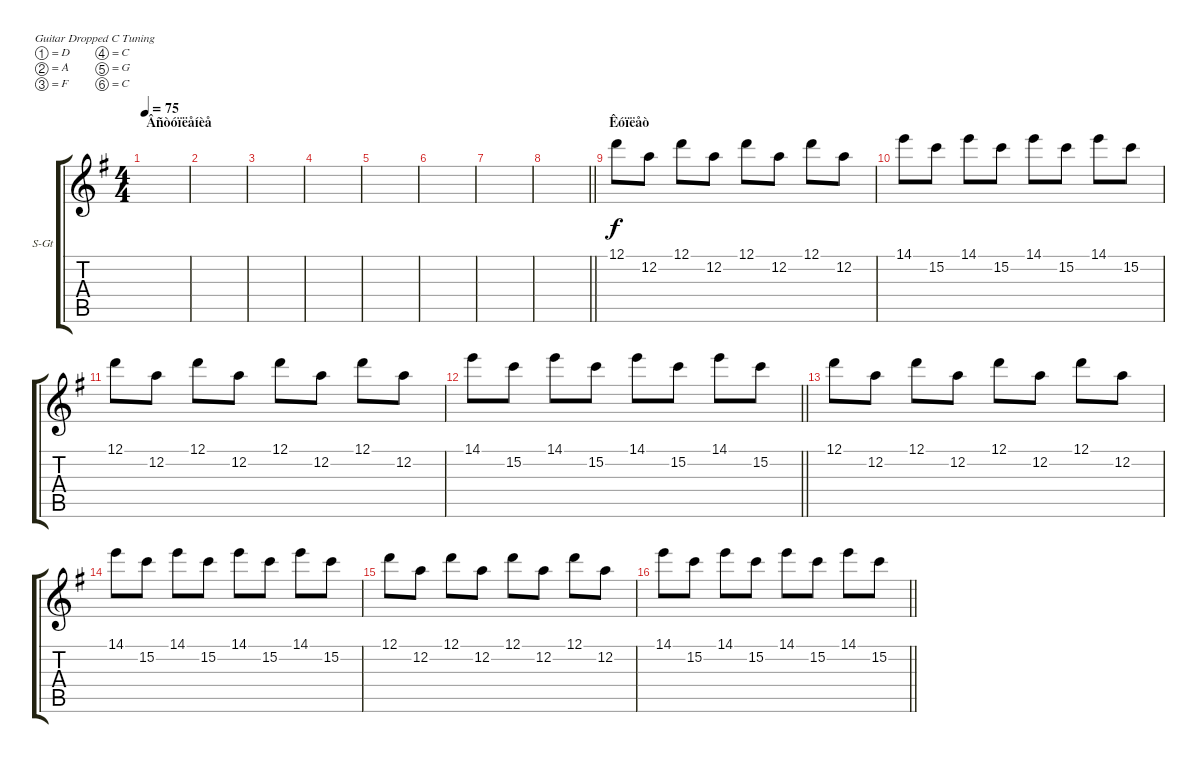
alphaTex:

\bracketExtendMode groupsimilarinstruments
\firstSystemTrackNameOrientation horizontal
\otherSystemsTrackNameOrientation horizontal
\track ("Steel Guitar" "S-Gt") {mute instrument acousticguitarsteel}
\staff {score tabs}
\tuning (D4 A3 F3 C3 G2 C2)
\ts (4 4)
\beaming (8 2 2 2 2)
\section ("" "Âñòóïëåíèå")
\tempo 75
\clef g2
\scale
0.511811
\ks eminor
|
\scale
0.244094 |
\scale
0.244094 |
\scale
0.333333 |
\scale
0.333333 |
\scale
0.333333 |
\scale
0.333333 |
\scale
0.333333
\barLineRight lightlight
|
\section ("" "Êóïëåò")
\scale
0.333333 12.1.8 12.2.8 12.1.8 12.2.8 12.1.8 12.2.8 12.1.8 12.2.8 |
\scale
0.333333 14.1.8 15.2.8 14.1.8 15.2.8 14.1.8 15.2.8 14.1.8 15.2.8 |
\scale
0.333333 12.1.8 12.2.8 12.1.8 12.2.8 12.1.8 12.2.8 12.1.8 12.2.8 |
\scale
0.333333
\barLineRight lightlight
14.1.8 15.2.8 14.1.8 15.2.8 14.1.8 15.2.8 14.1.8 15.2.8 |
\scale
0.333333 12.1.8 12.2.8 12.1.8 12.2.8 12.1.8 12.2.8 12.1.8 12.2.8 |
\scale
0.333333 14.1.8 15.2.8 14.1.8 15.2.8 14.1.8 15.2.8 14.1.8 15.2.8 |
\scale
0.333333 12.1.8 12.2.8 12.1.8 12.2.8 12.1.8 12.2.8 12.1.8 12.2.8 |
\scale
0.333333
\barLineRight lightlight
14.1.8 15.2.8 14.1.8 15.2.8 14.1.8 15.2.8 14.1.8 15.2.8
